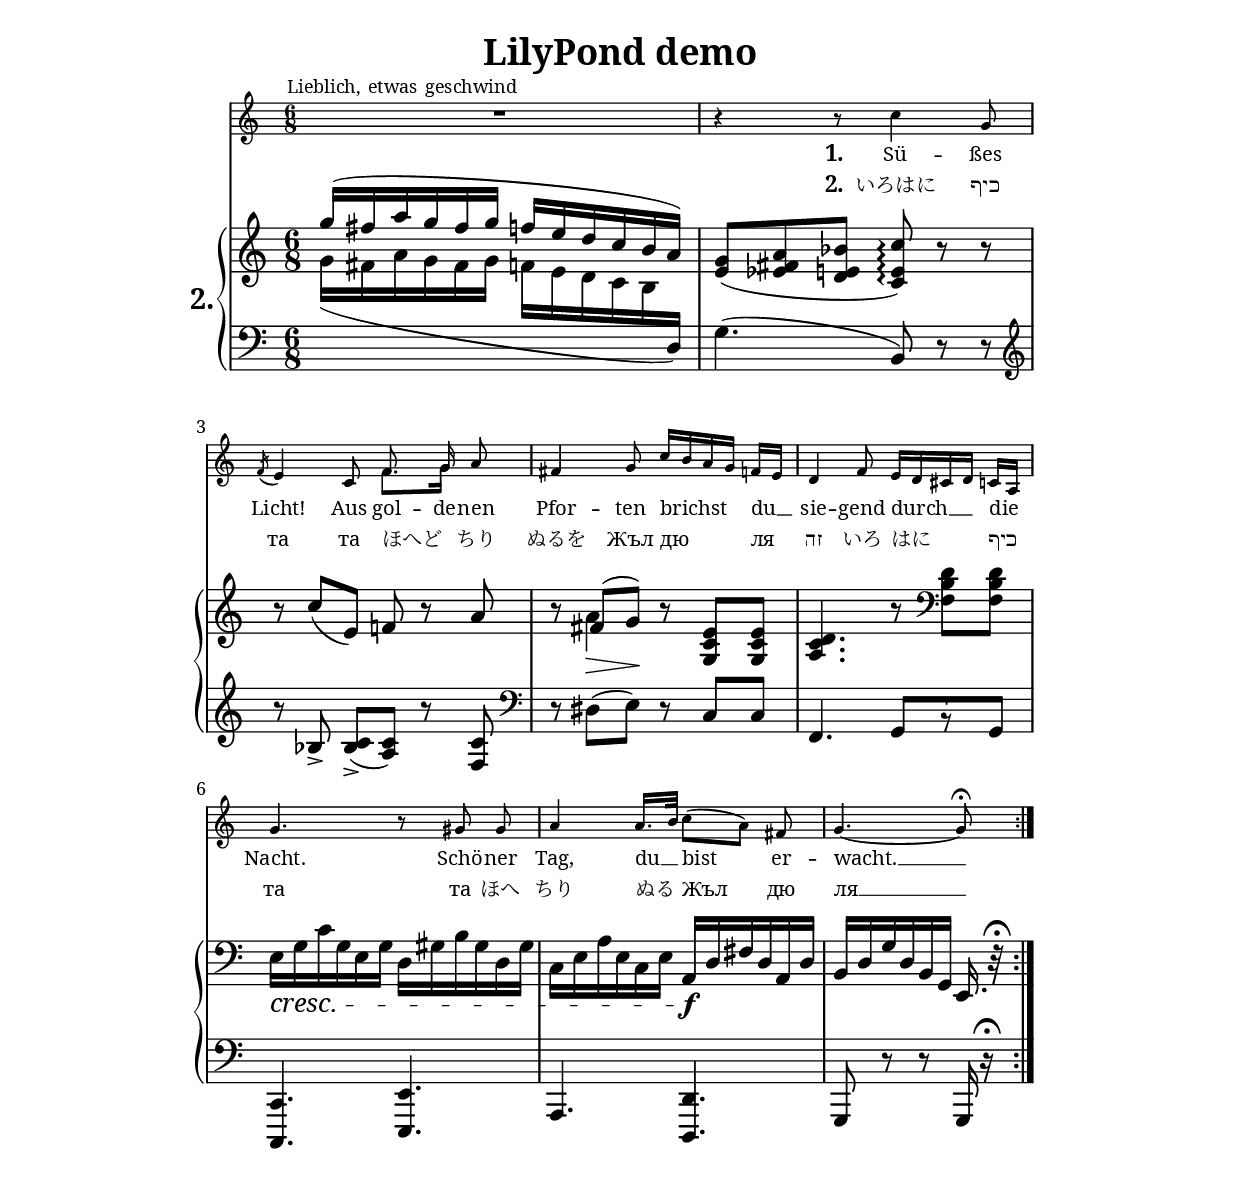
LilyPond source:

\header {
  title = "LilyPond demo"
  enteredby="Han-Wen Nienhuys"
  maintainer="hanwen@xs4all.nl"

  texidoc = "
heavily mutilated Edition Peters Morgenlied by Schubert"

}

\version "2.19.21"

ignoreMelisma =	\set ignoreMelismata = ##t
ignoreMelismaOff = \unset ignoreMelismata 

#(set-global-staff-size 21)

\paper  {
				%#(set-global-staff-size (* 5.8 mm))
  indent = #(* mm 4)
  line-width = #(* mm 140)
  system-system-spacing.basic-distance = #10.3
  ragged-bottom = ##t 

  % Font settings for Cyrillic and Hebrew
  % Linux Libertine fonts contain Cyrillic and Hebrew glyphs.
  #(define fonts
    (set-global-fonts
     #:roman "Linux Libertine O,serif"
     #:sans "Linux Biolinum O,sans-serif"
     #:typewriter "Linux Libertine Mono O,monospace"
   ))
}

modernAccidentals = {
  \set Staff.extraNatural =  ##f
  \set Staff.autoAccidentals =  #'(Staff (same-octave . 1) (any-octave . 0))
  \set Staff.autoCautionaries =  #'()  
}


melody =    \relative c'' \repeat volta 2 \context Voice = "singer" {
  \time 6/8
  \autoBeamOff
  << s2.^\markup {  \larger \line { \hspace #-3.1 Lieblich, etwas geschwind } }
     R2.
  >>
  r4 r8 c4 g8 |
  \acciaccatura { f16 }  e4 c8
  <<
    \new Voice { \stemUp f8. g16 }
    { \stemDown f8.[ g16] } >> \stemNeutral a8 |
  fis4  g8 c16[ b a g] f[ e] |
  d4 f8
  \transpose a' e' \relative { a'16[ g fis! g] f![ d]  } |
  g4. r8 gis gis |
  a4 a16.[ b32] c8[( a]) fis8 |
  g4.~ 8-\fermata
}


firstVerse = \lyricmode {
  \set stanza = "1."
  
  Sü -- ßes Licht! Aus
  \ignoreMelisma
  gol --
  \ignoreMelismaOff

  de -- nen  Pfor -- ten brichst du __ | 
  sie -- gend durch __ die Nacht. Schö -- ner Tag, du __ bist er -- wacht. __ 
}

secondVerse = \lyricmode {
  \set stanza = "2."
  いろはに כיף та та ほへど ちり  ぬるを
  
  Жъл  дю ля זה
  
  いろ はに כיף та та ほへ ちり ぬる
  
  Жъл дю ля __

}

pianoRH =  \relative c''' \repeat volta 2\new Voice {
  \accidentalStyle modern
  \voiceOne
  g16( fis a g fis g f e d c b
  \oneVoice
  a ) | 
  <g e>8( <es fis a> <d e bes'> <c e c'>\arpeggio) r8 r | 
  r8 c'( e,) f r a |
  \once \override DynamicLineSpanner.padding =#3
  r8
  << { fis( g) } \\
     << { a4 } { s8\> s8\! } >>
   >>

  r8 <e c g>8[  <e c g>] |
  <d c a>4. r8 \clef bass  <d b f> <d b f> |
		\crescTextCresc
		e,16_" "\<
		g c g e g d gis b gis d gis |
		c, e a e c e a,-\f\! d fis d a d |
		b d g  d b g e16. r32\fermata
	      }

pianoLH =  \relative c'' \repeat volta 2\new Voice {
    \accidentalStyle modern
    \voiceTwo
    g16( fis a g fis g

    f e d c b

    \change Staff = down
	\oneVoice
    d,) | 
     g4.( b,8) r r
    \clef treble \grace s16 r8 <bes'>8-> <bes c>8->([ <a c>)] r <f c'> |
    \clef bass
    r8 dis( e) r c c |
    f,4.  g8[ r8 g] |
    <c, c,>4. <e e,>4. |
    a,4. <d d,>4. |
    g,8 r r g16 r16\fermata 
    }

  \book {
    \score {
      << \time 6/8
	 \new Staff \with {
	   fontSize = #-3
	   \override StaffSymbol.staff-space = #(magstep -3)
	 } <<
	   \context Staff \accidentalStyle modern
	   \melody >>
	 \new Lyrics \lyricsto "singer" \firstVerse
	 \new Lyrics \lyricsto "singer" \secondVerse
	 \new PianoStaff << 
	   \set PianoStaff.instrumentName = \markup {
	     \bold
	     \larger\larger\larger\larger
	     \huge
	     "2."
	   }
	   \context Staff = up <<
	     \pianoRH
	     \pianoLH
	   >>
	   \context Staff = down { \clef bass \skip 1*2 }
	 >> 
       >>

      \layout {
	\context {
	  \Lyrics
	  \override LyricText.font-size = #-1
	}
	\context {
	  \Score
	  \override Beam.beam-thickness = #0.55
	  \override Beam.auto-knee-gap = #4.0
	  \override SpacingSpanner.spacing-increment = #1.0
	  \override Stem.stemlet-length = #0.5
	  \override Slur.height-limit = #1.5
	}
      }
      
  \midi {
    \tempo 4 = 70
    }


    }
  }

